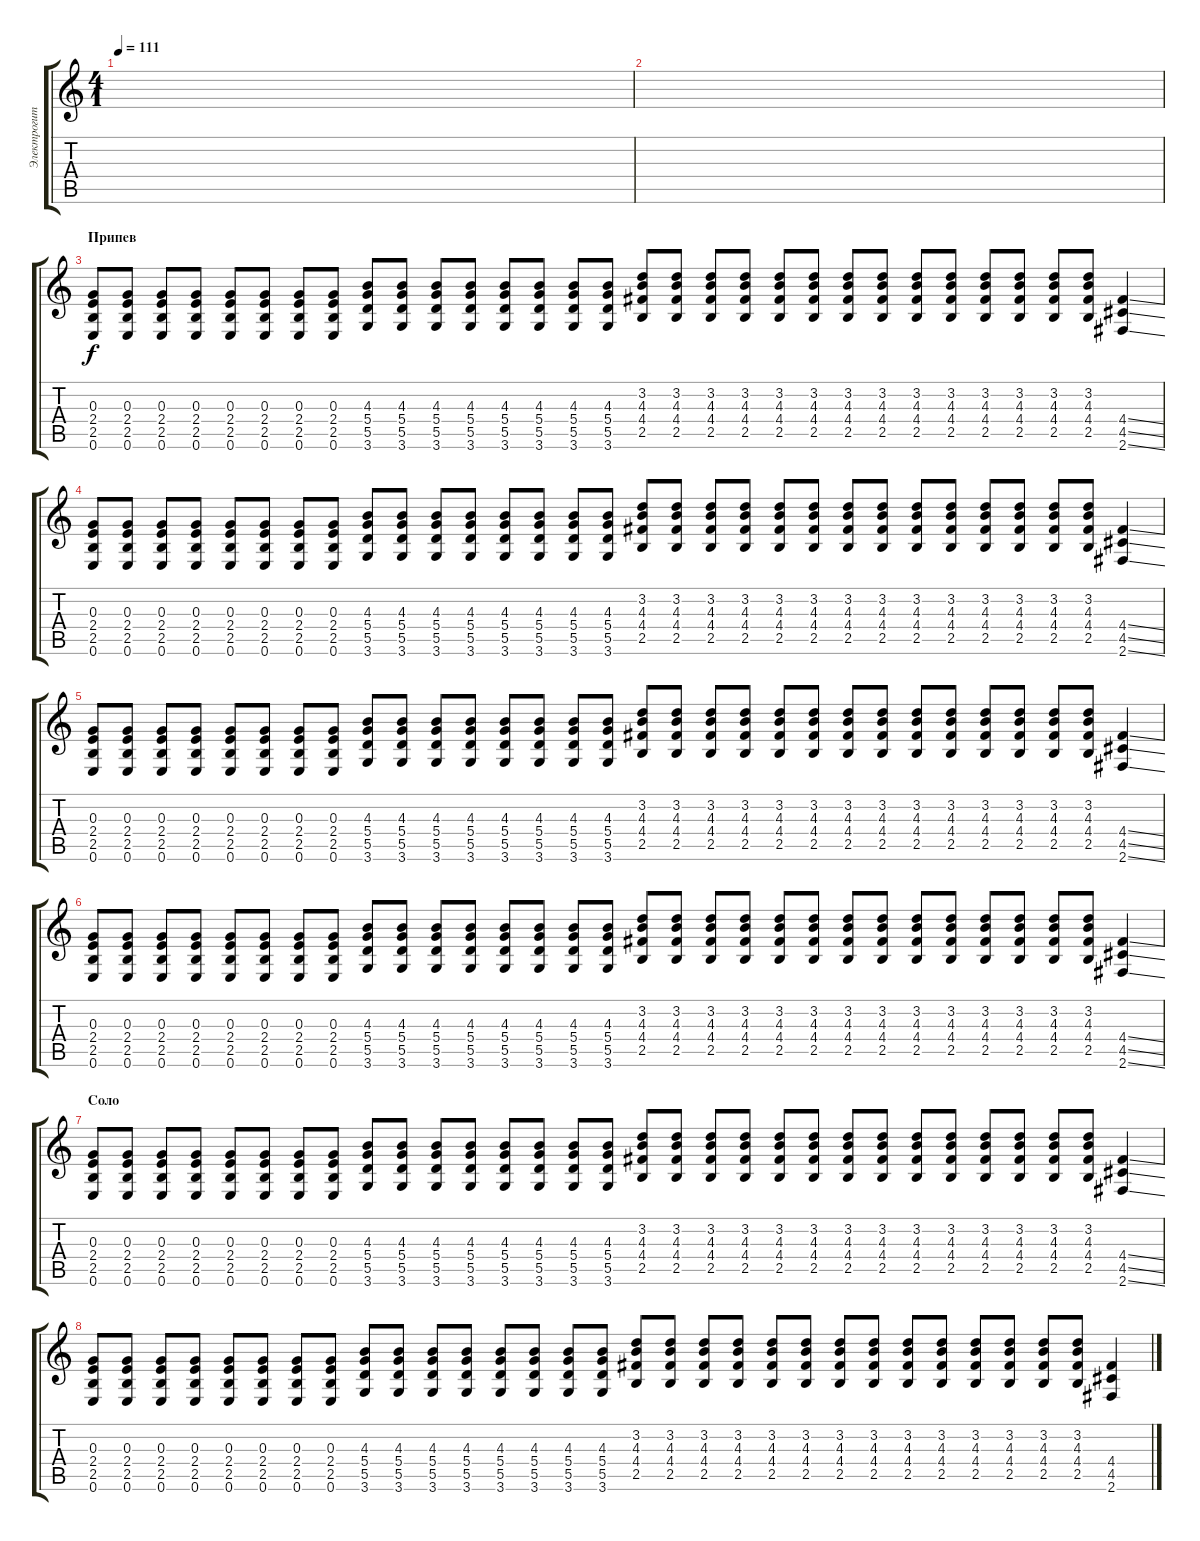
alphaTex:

\track ("Электрогитара" "Электрогит") {instrument overdrivenguitar}
\staff {score tabs}
\tuning (E4 B3 G3 D3 A2 E2) {hide}
\ts (4 1)
\tempo 111
\clef g2
\ks c
|
|
\section ("" "Припев")
(0.3 2.4 2.5 0.6).8 (0.3 2.4 2.5 0.6).8 (0.3 2.4 2.5 0.6).8 (0.3 2.4 2.5 0.6).8 (0.3 2.4 2.5 0.6).8 (0.3 2.4 2.5 0.6).8 (0.3 2.4 2.5 0.6).8 (0.3 2.4 2.5 0.6).8 (4.3 5.4 5.5 3.6).8 (4.3 5.4 5.5 3.6).8 (4.3 5.4 5.5 3.6).8 (4.3 5.4 5.5 3.6).8 (4.3 5.4 5.5 3.6).8 (4.3 5.4 5.5 3.6).8 (4.3 5.4 5.5 3.6).8 (4.3 5.4 5.5 3.6).8 (3.2 4.3 4.4 2.5).8 (3.2 4.3 4.4 2.5).8 (3.2 4.3 4.4 2.5).8 (3.2 4.3 4.4 2.5).8 (3.2 4.3 4.4 2.5).8 (3.2 4.3 4.4 2.5).8 (3.2 4.3 4.4 2.5).8 (3.2 4.3 4.4 2.5).8 (3.2 4.3 4.4 2.5).8 (3.2 4.3 4.4 2.5).8 (3.2 4.3 4.4 2.5).8 (3.2 4.3 4.4 2.5).8 (3.2 4.3 4.4 2.5).8 (3.2 4.3 4.4 2.5).8 (4.4{ss} 4.5{ss} 2.6{ss}).4 |
(0.3 2.4 2.5 0.6).8 (0.3 2.4 2.5 0.6).8 (0.3 2.4 2.5 0.6).8 (0.3 2.4 2.5 0.6).8 (0.3 2.4 2.5 0.6).8 (0.3 2.4 2.5 0.6).8 (0.3 2.4 2.5 0.6).8 (0.3 2.4 2.5 0.6).8 (4.3 5.4 5.5 3.6).8 (4.3 5.4 5.5 3.6).8 (4.3 5.4 5.5 3.6).8 (4.3 5.4 5.5 3.6).8 (4.3 5.4 5.5 3.6).8 (4.3 5.4 5.5 3.6).8 (4.3 5.4 5.5 3.6).8 (4.3 5.4 5.5 3.6).8 (3.2 4.3 4.4 2.5).8 (3.2 4.3 4.4 2.5).8 (3.2 4.3 4.4 2.5).8 (3.2 4.3 4.4 2.5).8 (3.2 4.3 4.4 2.5).8 (3.2 4.3 4.4 2.5).8 (3.2 4.3 4.4 2.5).8 (3.2 4.3 4.4 2.5).8 (3.2 4.3 4.4 2.5).8 (3.2 4.3 4.4 2.5).8 (3.2 4.3 4.4 2.5).8 (3.2 4.3 4.4 2.5).8 (3.2 4.3 4.4 2.5).8 (3.2 4.3 4.4 2.5).8 (4.4{ss} 4.5{ss} 2.6{ss}).4 |
(0.3 2.4 2.5 0.6).8 (0.3 2.4 2.5 0.6).8 (0.3 2.4 2.5 0.6).8 (0.3 2.4 2.5 0.6).8 (0.3 2.4 2.5 0.6).8 (0.3 2.4 2.5 0.6).8 (0.3 2.4 2.5 0.6).8 (0.3 2.4 2.5 0.6).8 (4.3 5.4 5.5 3.6).8 (4.3 5.4 5.5 3.6).8 (4.3 5.4 5.5 3.6).8 (4.3 5.4 5.5 3.6).8 (4.3 5.4 5.5 3.6).8 (4.3 5.4 5.5 3.6).8 (4.3 5.4 5.5 3.6).8 (4.3 5.4 5.5 3.6).8 (3.2 4.3 4.4 2.5).8 (3.2 4.3 4.4 2.5).8 (3.2 4.3 4.4 2.5).8 (3.2 4.3 4.4 2.5).8 (3.2 4.3 4.4 2.5).8 (3.2 4.3 4.4 2.5).8 (3.2 4.3 4.4 2.5).8 (3.2 4.3 4.4 2.5).8 (3.2 4.3 4.4 2.5).8 (3.2 4.3 4.4 2.5).8 (3.2 4.3 4.4 2.5).8 (3.2 4.3 4.4 2.5).8 (3.2 4.3 4.4 2.5).8 (3.2 4.3 4.4 2.5).8 (4.4{ss} 4.5{ss} 2.6{ss}).4 |
(0.3 2.4 2.5 0.6).8 (0.3 2.4 2.5 0.6).8 (0.3 2.4 2.5 0.6).8 (0.3 2.4 2.5 0.6).8 (0.3 2.4 2.5 0.6).8 (0.3 2.4 2.5 0.6).8 (0.3 2.4 2.5 0.6).8 (0.3 2.4 2.5 0.6).8 (4.3 5.4 5.5 3.6).8 (4.3 5.4 5.5 3.6).8 (4.3 5.4 5.5 3.6).8 (4.3 5.4 5.5 3.6).8 (4.3 5.4 5.5 3.6).8 (4.3 5.4 5.5 3.6).8 (4.3 5.4 5.5 3.6).8 (4.3 5.4 5.5 3.6).8 (3.2 4.3 4.4 2.5).8 (3.2 4.3 4.4 2.5).8 (3.2 4.3 4.4 2.5).8 (3.2 4.3 4.4 2.5).8 (3.2 4.3 4.4 2.5).8 (3.2 4.3 4.4 2.5).8 (3.2 4.3 4.4 2.5).8 (3.2 4.3 4.4 2.5).8 (3.2 4.3 4.4 2.5).8 (3.2 4.3 4.4 2.5).8 (3.2 4.3 4.4 2.5).8 (3.2 4.3 4.4 2.5).8 (3.2 4.3 4.4 2.5).8 (3.2 4.3 4.4 2.5).8 (4.4{ss} 4.5{ss} 2.6{ss}).4 |
\section ("" "Соло")
(0.3 2.4 2.5 0.6).8 (0.3 2.4 2.5 0.6).8 (0.3 2.4 2.5 0.6).8 (0.3 2.4 2.5 0.6).8 (0.3 2.4 2.5 0.6).8 (0.3 2.4 2.5 0.6).8 (0.3 2.4 2.5 0.6).8 (0.3 2.4 2.5 0.6).8 (4.3 5.4 5.5 3.6).8 (4.3 5.4 5.5 3.6).8 (4.3 5.4 5.5 3.6).8 (4.3 5.4 5.5 3.6).8 (4.3 5.4 5.5 3.6).8 (4.3 5.4 5.5 3.6).8 (4.3 5.4 5.5 3.6).8 (4.3 5.4 5.5 3.6).8 (3.2 4.3 4.4 2.5).8 (3.2 4.3 4.4 2.5).8 (3.2 4.3 4.4 2.5).8 (3.2 4.3 4.4 2.5).8 (3.2 4.3 4.4 2.5).8 (3.2 4.3 4.4 2.5).8 (3.2 4.3 4.4 2.5).8 (3.2 4.3 4.4 2.5).8 (3.2 4.3 4.4 2.5).8 (3.2 4.3 4.4 2.5).8 (3.2 4.3 4.4 2.5).8 (3.2 4.3 4.4 2.5).8 (3.2 4.3 4.4 2.5).8 (3.2 4.3 4.4 2.5).8 (4.4{ss} 4.5{ss} 2.6{ss}).4 |
(0.3 2.4 2.5 0.6).8 (0.3 2.4 2.5 0.6).8 (0.3 2.4 2.5 0.6).8 (0.3 2.4 2.5 0.6).8 (0.3 2.4 2.5 0.6).8 (0.3 2.4 2.5 0.6).8 (0.3 2.4 2.5 0.6).8 (0.3 2.4 2.5 0.6).8 (4.3 5.4 5.5 3.6).8 (4.3 5.4 5.5 3.6).8 (4.3 5.4 5.5 3.6).8 (4.3 5.4 5.5 3.6).8 (4.3 5.4 5.5 3.6).8 (4.3 5.4 5.5 3.6).8 (4.3 5.4 5.5 3.6).8 (4.3 5.4 5.5 3.6).8 (3.2 4.3 4.4 2.5).8 (3.2 4.3 4.4 2.5).8 (3.2 4.3 4.4 2.5).8 (3.2 4.3 4.4 2.5).8 (3.2 4.3 4.4 2.5).8 (3.2 4.3 4.4 2.5).8 (3.2 4.3 4.4 2.5).8 (3.2 4.3 4.4 2.5).8 (3.2 4.3 4.4 2.5).8 (3.2 4.3 4.4 2.5).8 (3.2 4.3 4.4 2.5).8 (3.2 4.3 4.4 2.5).8 (3.2 4.3 4.4 2.5).8 (3.2 4.3 4.4 2.5).8 (4.4{ss} 4.5{ss} 2.6{ss}).4
